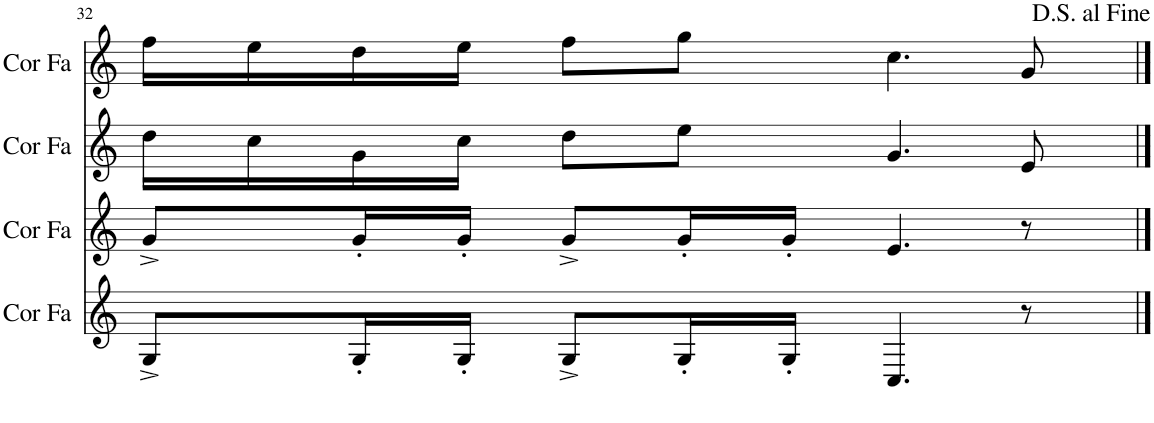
**kern	**kern	**kern	**kern
*part4	*part3	*part2	*part1
*staff4	*staff3	*staff2	*staff1
*I"Cor en Fa	*I"Cor en Fa	*I"Cor en Fa	*I"Cor en Fa
*I'Cor Fa	*I'Cor Fa	*I'Cor Fa	*I'Cor Fa
!!LO:PB:g=z
*clefG2	*clefG2	*clefG2	*clefG2
*Trd4c7	*Trd4c7	*Trd4c7	*Trd4c7
*k[]	*k[]	*k[]	*k[]
*M4/4	*M4/4	*M4/4	*M4/4
=32	=32	=32	=32
8G^/L	8g^/L	16dd\LL	16ff\LL
.	.	16cc\	16ee\
16G'/L	16g'/L	16g\	16dd\
16G'/JJ	16g'/JJ	16cc\JJ	16ee\JJ
8G^/L	8g^/L	8dd\L	8ff\L
16G'/L	16g'/L	8ee\J	8gg\J
16G'/JJ	16g'/JJ	.	.
4.C/	4.e/	4.g/	4.cc\
8r	8r	8e/	8g/
==	==	==	==
*-	*-	*-	*-
